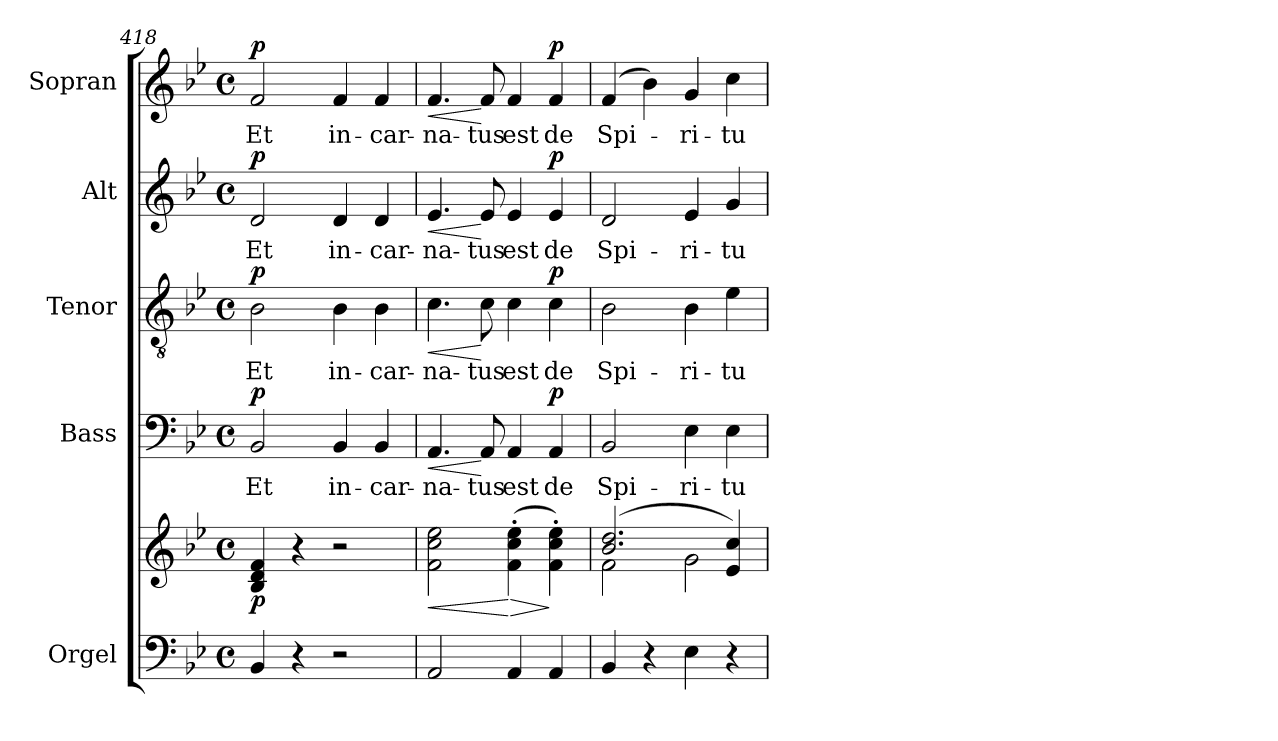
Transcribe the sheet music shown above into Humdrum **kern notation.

**kern	**kern	**dynam	**kern	**text	**dynam	**kern	**text	**dynam	**kern	**text	**dynam	**kern	**text	**dynam
*part5	*part5	*part5	*part4	*part4	*part4	*part3	*part3	*part3	*part2	*part2	*part2	*part1	*part1	*part1
*staff6	*staff5	*staff5/6	*staff4	*staff4	*staff4	*staff3	*staff3	*staff3	*staff2	*staff2	*staff2	*staff1	*staff1	*staff1
*I"Orgel	*	*	*I"Bass	*	*	*I"Tenor	*	*	*I"Alt	*	*	*I"Sopran	*	*
*I'Org.	*	*	*I'B.	*	*	*I'T.	*	*	*I'A.	*	*	*I'S.	*	*
*clefF4	*clefG2	*	*clefF4	*	*	*clefGv2	*	*	*clefG2	*	*	*clefG2	*	*
*k[b-e-]	*k[b-e-]	*	*k[b-e-]	*	*	*k[b-e-]	*	*	*k[b-e-]	*	*	*k[b-e-]	*	*
*B-:	*B-:	*	*B-:	*	*	*B-:	*	*	*B-:	*	*	*B-:	*	*
*M4/4	*M4/4	*	*M4/4	*	*	*M4/4	*	*	*M4/4	*	*	*M4/4	*	*
*met(c)	*met(c)	*	*met(c)	*	*	*met(c)	*	*	*met(c)	*	*	*met(c)	*	*
=418	=418	=418	=418	=418	=418	=418	=418	=418	=418	=418	=418	=418	=418	=418
!	!	!LO:DY:b	!	!LO:LY:b	!LO:DY:a	!	!LO:LY:b	!LO:DY:a	!	!LO:LY:b	!LO:DY:a	!	!LO:LY:b	!LO:DY:a
4BB-/	4B-/ 4d/ 4f/	p	2BB-/	Et	p	2B-\	Et	p	2d/	Et	p	2f/	Et	p
4r	4r	.	.	.	.	.	.	.	.	.	.	.	.	.
!	!	!	!	!LO:LY:b	!	!	!LO:LY:b	!	!	!LO:LY:b	!	!	!LO:LY:b	!
2r	2r	.	4BB-/	in-	.	4B-\	in-	.	4d/	in-	.	4f/	in-	.
!	!	!	!	!LO:LY:b	!	!	!LO:LY:b	!	!	!LO:LY:b	!	!	!LO:LY:b	!
.	.	.	4BB-/	-car-	.	4B-\	-car-	.	4d/	-car-	.	4f/	-car-	.
=419	=419	=419	=419	=419	=419	=419	=419	=419	=419	=419	=419	=419	=419	=419
!	!	!LO:HP:b	!	!LO:LY:b	!LO:HP:b	!	!LO:LY:b	!LO:HP:b	!	!LO:LY:b	!LO:HP:b	!	!LO:LY:b	!LO:HP:b
2AA/	2f\ 2cc\ 2ee-\	<	4.AA/	-na-	<	4.c\	-na-	<	4.e-/	-na-	<	4.f/	-na-	<
!	!	!	!	!LO:LY:b	!	!	!LO:LY:b	!	!	!LO:LY:b	!	!	!LO:LY:b	!
.	.	.	8AA/	-tus	[	8c\	-tus	[	8e-/	-tus	[	8f/	-tus	[
!	!	!LO:HP:n=1:b	!	!LO:LY:b	!	!	!LO:LY:b	!	!	!LO:LY:b	!	!	!LO:LY:b	!
4AA/	(>4f\'> 4cc\'> 4ee-\'>	[ >	4AA/	est	.	4c\	est	.	4e-/	est	.	4f/	est	.
!	!	!	!	!LO:LY:b	!LO:DY:a	!	!LO:LY:b	!LO:DY:a	!	!LO:LY:b	!LO:DY:a	!	!LO:LY:b	!LO:DY:a
4AA/	4f\'> 4cc\'> 4ee-\'>)	]	4AA/	de	p	4c\	de	p	4e-/	de	p	4f/	de	p
=420	=420	=420	=420	=420	=420	=420	=420	=420	=420	=420	=420	=420	=420	=420
*	*^	*	*	*	*	*	*	*	*	*	*	*	*	*
!	!	!	!	!	!LO:LY:b	!	!	!LO:LY:b	!	!	!LO:LY:b	!	!	!LO:LY:b	!
4BB-/	(2.b-/ 2.dd/	2f\	.	2BB-/	Spi-	.	2B-\	Spi-	.	2d/	Spi-	.	(4f/	Spi-	.
4r	.	.	.	.	.	.	.	.	.	.	.	.	4b-\)	.	.
!	!	!	!	!	!LO:LY:b	!	!	!LO:LY:b	!	!	!LO:LY:b	!	!	!LO:LY:b	!
4E-\	.	2g\	.	4E-\	-ri-	.	4B-\	-ri-	.	4e-/	-ri-	.	4g/	-ri-	.
!	!	!	!	!	!LO:LY:b	!	!	!LO:LY:b	!	!	!LO:LY:b	!	!	!LO:LY:b	!
4r	4e-/ 4cc/)	.	.	4E-\	-tu	.	4e-\	-tu	.	4g/	-tu	.	4cc\	-tu	.
*	*v	*v	*	*	*	*	*	*	*	*	*	*	*	*	*
=	=	=	=	=	=	=	=	=	=	=	=	=	=	=
*-	*-	*-	*-	*-	*-	*-	*-	*-	*-	*-	*-	*-	*-	*-
